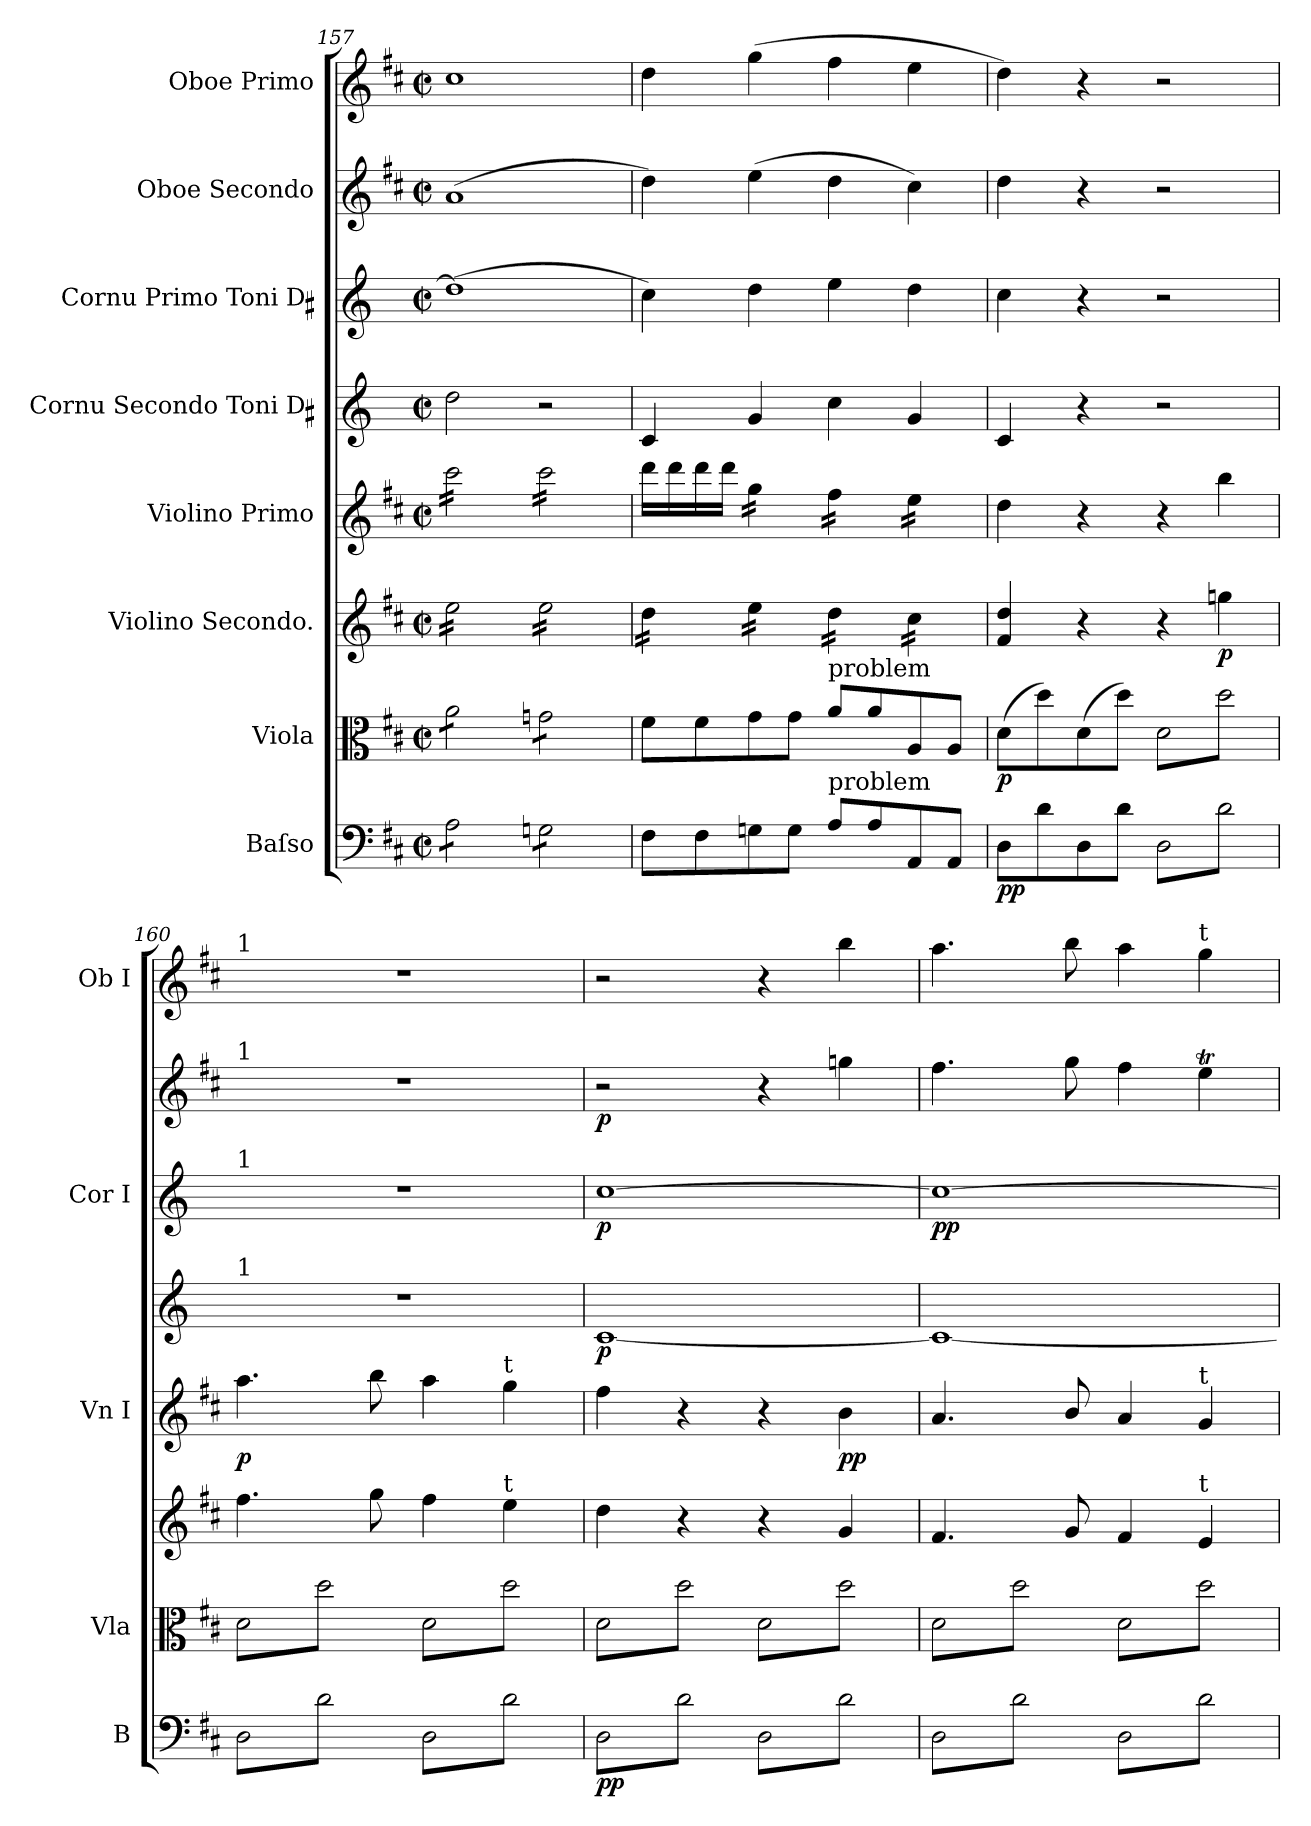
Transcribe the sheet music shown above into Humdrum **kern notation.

**kern	**dynam	**kern	**dynam	**kern	**dynam	**kern	**dynam	**kern	**dynam	**kern	**dynam	**kern	**dynam	**kern
*part8	*part8	*part7	*part7	*part6	*part6	*part5	*part5	*part4	*part4	*part3	*part3	*part2	*part2	*part1
*staff8	*staff8	*staff7	*staff7	*staff6	*staff6	*staff5	*staff5	*staff4	*staff4	*staff3	*staff3	*staff2	*staff2	*staff1
*I"Baſso	*	*I"Viola	*	*I"Violino Secondo.	*	*I"Violino Primo	*	*I"Cornu Secondo Toni D#	*	*I"Cornu Primo Toni D#	*	*I"Oboe Secondo	*	*I"Oboe Primo
*I'B	*	*I'Vla	*	*	*	*I'Vn I	*	*	*	*I'Cor I	*	*	*	*I'Ob I
*clefF4	*	*clefC3	*	*clefG2	*	*clefG2	*	*clefG2	*	*clefG2	*	*clefG2	*	*clefG2
*	*	*	*	*	*	*	*	*ITrd-1c-2	*	*ITrd-1c-2	*	*	*	*
*k[f#c#]	*	*k[f#c#]	*	*k[f#c#]	*	*k[f#c#]	*	*k[f#c#]	*	*k[f#c#]	*	*k[f#c#]	*	*k[f#c#]
*D:	*	*D:	*	*D:	*	*D:	*	*	*	*	*	*D:	*	*D:
*M2/2	*	*M2/2	*	*M2/2	*	*M2/2	*	*M2/2	*	*M2/2	*	*M2/2	*	*M2/2
*met(c|)	*	*met(c|)	*	*met(c|)	*	*met(c|)	*	*met(c|)	*	*met(c|)	*	*met(c|)	*	*met(c|)
=157	=157	=157	=157	=157	=157	=157	=157	=157	=157	=157	=157	=157	=157	=157
*tremolo	*	*	*	*	*	*	*	*	*	*	*	*	*	*
*	*	*tremolo	*	*	*	*	*	*	*	*	*	*	*	*
*	*	*	*	*tremolo	*	*	*	*	*	*	*	*	*	*
*	*	*	*	*	*	*tremolo	*	*	*	*	*	*	*	*
8A\L	.	8a\L	.	16ee\LL	.	16ccc#\LL	.	2ee\	.	(<1ee]	.	(<1a	.	1cc#
.	.	.	.	16ee\	.	16ccc#\	.	.	.	.	.	.	.	.
8A\	.	8a\	.	16ee\	.	16ccc#\	.	.	.	.	.	.	.	.
.	.	.	.	16ee\	.	16ccc#\	.	.	.	.	.	.	.	.
8A\	.	8a\	.	16ee\	.	16ccc#\	.	.	.	.	.	.	.	.
.	.	.	.	16ee\	.	16ccc#\	.	.	.	.	.	.	.	.
8A\J	.	8a\J	.	16ee\	.	16ccc#\	.	.	.	.	.	.	.	.
.	.	.	.	16ee\JJ	.	16ccc#\JJ	.	.	.	.	.	.	.	.
8Gn\L	.	8gn\L	.	16ee\LL	.	16ccc#\LL	.	2r	.	.	.	.	.	.
.	.	.	.	16ee\	.	16ccc#\	.	.	.	.	.	.	.	.
8Gn\	.	8gn\	.	16ee\	.	16ccc#\	.	.	.	.	.	.	.	.
.	.	.	.	16ee\	.	16ccc#\	.	.	.	.	.	.	.	.
8Gn\	.	8gn\	.	16ee\	.	16ccc#\	.	.	.	.	.	.	.	.
.	.	.	.	16ee\	.	16ccc#\	.	.	.	.	.	.	.	.
8Gn\J	.	8gn\J	.	16ee\	.	16ccc#\	.	.	.	.	.	.	.	.
*	*	*Xtremolo	*	*	*	*	*	*	*	*	*	*	*	*
*Xtremolo	*	*	*	*	*	*	*	*	*	*	*	*	*	*
.	.	.	.	16ee\JJ	.	16ccc#\JJ	.	.	.	.	.	.	.	.
*	*	*	*	*	*	*Xtremolo	*	*	*	*	*	*	*	*
=158	=158	=158	=158	=158	=158	=158	=158	=158	=158	=158	=158	=158	=158	=158
8F#\L	.	8f#\L	.	16dd\LL	.	16ddd\LL	.	4d/	.	4dd\)	.	4dd\)	.	4dd\
.	.	.	.	16dd\	.	16ddd\	.	.	.	.	.	.	.	.
8F#\	.	8f#\	.	16dd\	.	16ddd\	.	.	.	.	.	.	.	.
.	.	.	.	16dd\JJ	.	16ddd\JJ	.	.	.	.	.	.	.	.
*	*	*	*	*	*	*tremolo	*	*	*	*	*	*	*	*
8Gn\	.	8g\	.	16ee\LL	.	16gg\LL	.	4a/	.	4ee\	.	(4ee\	.	(4gg\
.	.	.	.	16ee\	.	16gg\	.	.	.	.	.	.	.	.
8G\J	.	8g\J	.	16ee\	.	16gg\	.	.	.	.	.	.	.	.
.	.	.	.	16ee\JJ	.	16gg\JJ	.	.	.	.	.	.	.	.
!	!	!LO:TX:a:t=problem	!	!	!	!	!	!	!	!	!	!	!	!
!LO:TX:a:t=problem	!	!	!	!	!	!	!	!	!	!	!	!	!	!
8A\L	.	8a\L	.	16dd\LL	.	16ff#\LL	.	4dd\	.	4ff#\	.	4dd\	.	4ff#\
.	.	.	.	16dd\	.	16ff#\	.	.	.	.	.	.	.	.
8A\	.	8a\	.	16dd\	.	16ff#\	.	.	.	.	.	.	.	.
.	.	.	.	16dd\JJ	.	16ff#\JJ	.	.	.	.	.	.	.	.
8AA/	.	8A/	.	16cc#\LL	.	16ee\LL	.	4a/	.	4ee\	.	4cc#\)	.	4ee\
.	.	.	.	16cc#\	.	16ee\	.	.	.	.	.	.	.	.
8AA/J	.	8A/J	.	16cc#\	.	16ee\	.	.	.	.	.	.	.	.
.	.	.	.	16cc#\JJ	.	16ee\JJ	.	.	.	.	.	.	.	.
*	*	*	*	*	*	*Xtremolo	*	*	*	*	*	*	*	*
*	*	*	*	*Xtremolo	*	*	*	*	*	*	*	*	*	*
=159	=159	=159	=159	=159	=159	=159	=159	=159	=159	=159	=159	=159	=159	=159
8D\L	pp	(8d\L	p	4f#/ 4dd/	.	4dd\	.	4d/	.	4dd\	.	4dd\	.	4dd\)
8d\	.	8dd\)	.	.	.	.	.	.	.	.	.	.	.	.
8D\	.	(8d\	.	4r	.	4r	.	4r	.	4r	.	4r	.	4r
8d\J	.	8dd\J)	.	.	.	.	.	.	.	.	.	.	.	.
*tremolo	*	*	*	*	*	*	*	*	*	*	*	*	*	*
*	*	*tremolo	*	*	*	*	*	*	*	*	*	*	*	*
8D\L	.	8d\L	.	4r	.	4r	.	2r	.	2r	.	2r	.	2r
8d\	.	8dd\	.	.	.	.	.	.	.	.	.	.	.	.
8D\	.	8d\	.	4ggn\	p	4bb\	.	.	.	.	.	.	.	.
8d\J	.	8dd\J	.	.	.	.	.	.	.	.	.	.	.	.
=160	=160	=160	=160	=160	=160	=160	=160	=160	=160	=160	=160	=160	=160	=160
!	!	!	!	!	!	!	!	!	!	!	!	!	!	!LO:TX:a:t=1
!	!	!	!	!	!	!	!	!	!	!	!	!LO:TX:a:t=1	!	!
!	!	!	!	!	!	!	!	!	!	!LO:TX:a:t=1	!	!	!	!
!	!	!	!	!	!	!	!	!LO:TX:a:t=1	!	!	!	!	!	!
8D\L	.	8d\L	.	4.ff#\	.	4.aa\	p	1r	.	1r	.	1r	.	1r
8d\	.	8dd\	.	.	.	.	.	.	.	.	.	.	.	.
8D\	.	8d\	.	.	.	.	.	.	.	.	.	.	.	.
8d\J	.	8dd\J	.	8gg\	.	8bb\	.	.	.	.	.	.	.	.
8D\L	.	8d\L	.	4ff#\	.	4aa\	.	.	.	.	.	.	.	.
8d\	.	8dd\	.	.	.	.	.	.	.	.	.	.	.	.
!	!	!	!	!	!	!LO:TX:a:t=t	!	!	!	!	!	!	!	!
!	!	!	!	!LO:TX:a:t=t	!	!	!	!	!	!	!	!	!	!
8D\	.	8d\	.	4ee\	.	4gg\	.	.	.	.	.	.	.	.
8d\J	.	8dd\J	.	.	.	.	.	.	.	.	.	.	.	.
=161	=161	=161	=161	=161	=161	=161	=161	=161	=161	=161	=161	=161	=161	=161
8D\L	pp	8d\L	.	4dd\	.	4ff#\	.	[1d	p	[1dd	p	2r	p	2r
8d\	.	8dd\	.	.	.	.	.	.	.	.	.	.	.	.
8D\	.	8d\	.	4r	.	4r	.	.	.	.	.	.	.	.
8d\J	.	8dd\J	.	.	.	.	.	.	.	.	.	.	.	.
8D\L	.	8d\L	.	4r	.	4r	.	.	.	.	.	4r	.	4r
8d\	.	8dd\	.	.	.	.	.	.	.	.	.	.	.	.
8D\	.	8d\	.	4g/	.	4b\	pp	.	.	.	.	4ggn\	.	4bb\
8d\J	.	8dd\J	.	.	.	.	.	.	.	.	.	.	.	.
=162	=162	=162	=162	=162	=162	=162	=162	=162	=162	=162	=162	=162	=162	=162
8D\L	.	8d\L	.	4.f#/	.	4.a/	.	1d_	.	1dd_	pp	4.ff#\	.	4.aa\
8d\	.	8dd\	.	.	.	.	.	.	.	.	.	.	.	.
8D\	.	8d\	.	.	.	.	.	.	.	.	.	.	.	.
8d\J	.	8dd\J	.	8g/	.	8b/	.	.	.	.	.	8gg\	.	8bb\
8D\L	.	8d\L	.	4f#/	.	4a/	.	.	.	.	.	4ff#\	.	4aa\
8d\	.	8dd\	.	.	.	.	.	.	.	.	.	.	.	.
!	!	!	!	!	!	!	!	!	!	!	!	!	!	!LO:TX:a:t=t
!	!	!	!	!	!	!LO:TX:a:t=t	!	!	!	!	!	!	!	!
!	!	!	!	!LO:TX:a:t=t	!	!	!	!	!	!	!	!	!	!
8D\	.	8d\	.	4e/	.	4g/	.	.	.	.	.	4eeT\	.	4gg\
8d\J	.	8dd\J	.	.	.	.	.	.	.	.	.	.	.	.
*	*	*Xtremolo	*	*	*	*	*	*	*	*	*	*	*	*
*Xtremolo	*	*	*	*	*	*	*	*	*	*	*	*	*	*
.	.	.	.	.	.	.	.	.	.	.	.	.	.	.
.	.	.	.	.	.	.	.	.	.	.	.	.	.	.
=	=	=	=	=	=	=	=	=	=	=	=	=	=	=
*-	*-	*-	*-	*-	*-	*-	*-	*-	*-	*-	*-	*-	*-	*-
